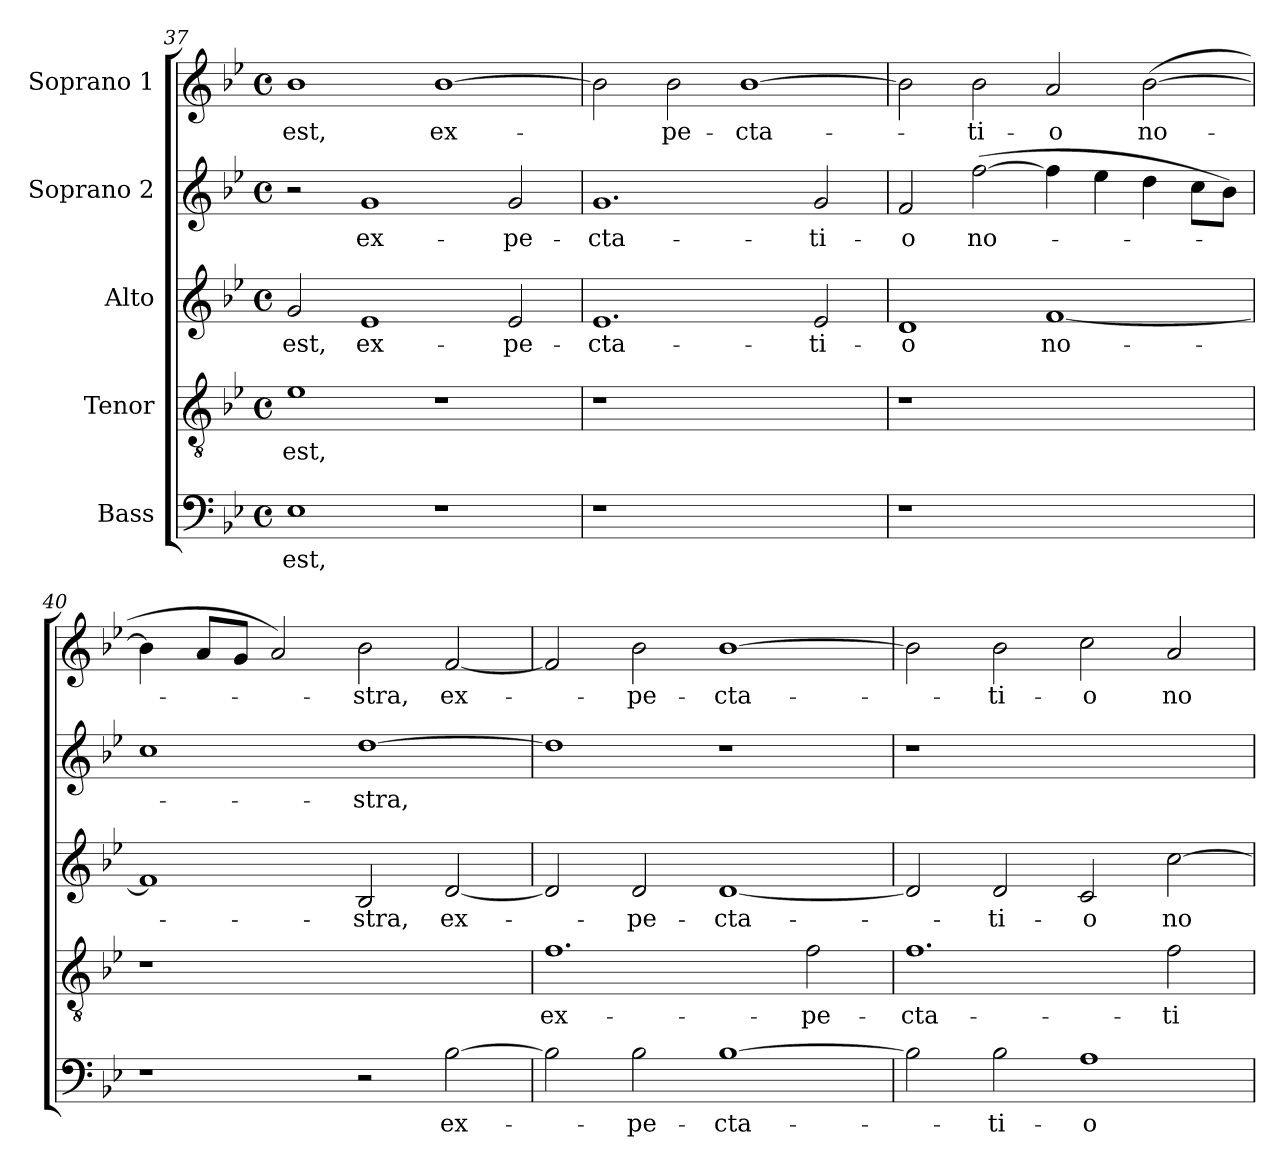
**kern	**text	**kern	**text	**kern	**text	**kern	**text	**kern	**text
*part5	*part5	*part4	*part4	*part3	*part3	*part2	*part2	*part1	*part1
*staff5	*staff5	*staff4	*staff4	*staff3	*staff3	*staff2	*staff2	*staff1	*staff1
*I"Bass	*	*I"Tenor	*	*I"Alto	*	*I"Soprano 2	*	*I"Soprano 1	*
*clefF4	*	*clefGv2	*	*clefG2	*	*clefG2	*	*clefG2	*
*k[b-e-]	*	*k[b-e-]	*	*k[b-e-]	*	*k[b-e-]	*	*k[b-e-]	*
*B-:	*	*B-:	*	*B-:	*	*B-:	*	*B-:	*
*M4/4	*	*M4/4	*	*M4/4	*	*M4/4	*	*M4/4	*
*met(c)	*	*met(c)	*	*met(c)	*	*met(c)	*	*met(c)	*
=37	=37	=37	=37	=37	=37	=37	=37	=37	=37
1E-	est,	1e-	est,	2g/	est,	2r	.	1b-	est,
.	.	.	.	1e-	ex-	1g	ex-	.	.
1r	.	1r	.	.	.	.	.	[1b-	ex-
.	.	.	.	2e-/	-pe-	2g/	-pe-	.	.
!!LO:LB:g=z
=38	=38	=38	=38	=38	=38	=38	=38	=38	=38
1r	.	1r	.	1.e-	-cta-	1.g	-cta-	2b-\]	-­
.	.	.	.	.	.	.	.	2b-\	pe-
1ryy	.	1ryy	.	.	.	.	.	[1b-	-cta-
.	.	.	.	2e-/	-ti-	2g/	-ti-	.	.
=39	=39	=39	=39	=39	=39	=39	=39	=39	=39
1r	.	1r	.	1d	-o	2f/	-o	2b-\]	.
.	.	.	.	.	.	([2ff\	no-	2b-\	-ti-
1ryy	.	1ryy	.	[1f	no-	4ff\]	.	2a/	-o
.	.	.	.	.	.	4ee-\	.	.	.
.	.	.	.	.	.	4dd\	.	([2b-\	no-
.	.	.	.	.	.	8cc\L	.	.	.
.	.	.	.	.	.	8b-\J)	.	.	.
=40	=40	=40	=40	=40	=40	=40	=40	=40	=40
1r	.	1r	.	1f]	.	1cc	.	4b-\]	.
.	.	.	.	.	.	.	.	8a/L	.
.	.	.	.	.	.	.	.	8g/J	.
.	.	.	.	.	.	.	.	2a/)	.
2r	.	1ryy	.	2B-/	-stra,	[1dd	-stra,	2b-\	-stra,
[2B-\	ex-	.	.	[2d/	ex-	.	.	[2f/	ex-
=41	=41	=41	=41	=41	=41	=41	=41	=41	=41
2B-\]	.	1.f	ex-	2d/]	.	1dd]	.	2f/]	.
2B-\	-pe-	.	.	2d/	-pe-	.	.	2b-\	-pe-
[1B-	-cta-	.	.	[1d	-cta-	1r	.	[1b-	-cta-
.	.	2f\	-pe-	.	.	.	.	.	.
=42	=42	=42	=42	=42	=42	=42	=42	=42	=42
2B-\]	.	1.f	-cta-	2d/]	.	1r	.	2b-\]	.
2B-\	-ti-	.	.	2d/	-ti-	.	.	2b-\	-ti-
1A	-o	.	.	2c/	-o	1ryy	.	2cc\	-o
.	.	2f\	-ti-	[2cc\	no-	.	.	2a/	no-
=	=	=	=	=	=	=	=	=	=
*-	*-	*-	*-	*-	*-	*-	*-	*-	*-
